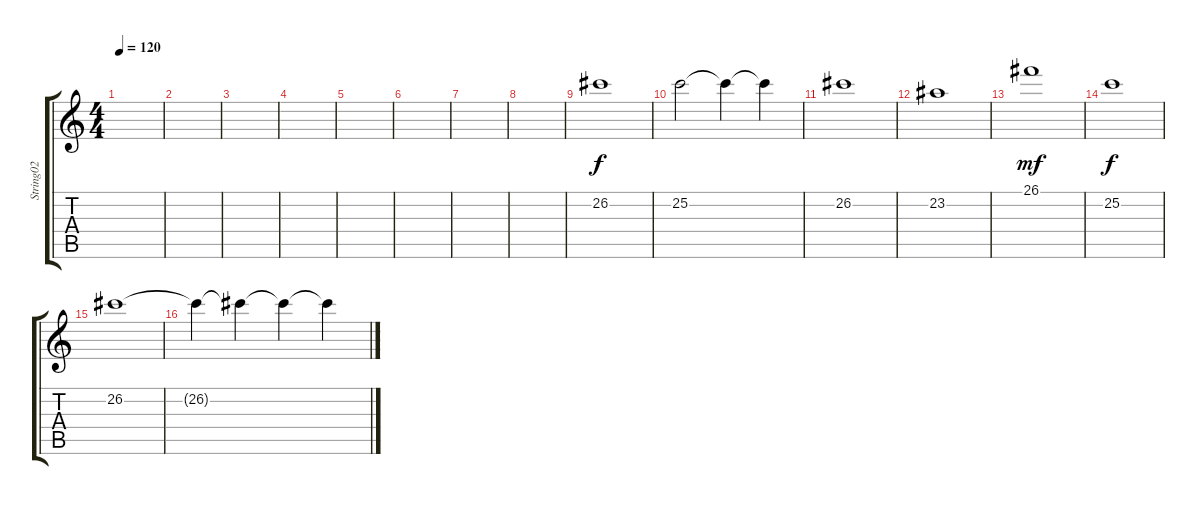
\track ("String02" "String02") {instrument tremolostrings}
\staff {score tabs}
\tuning (E4 B3 G3 D3 A2 E2) {hide}
\ts (4 4)
\tempo 120
\clef g2
\ks c
|
|
|
|
|
|
|
|
26.2.1{dy f instrument synthstrings1} |
25.2.2 25.2{t}.4 25.2{t}.4 |
26.2.1 |
23.2.1 |
26.1.1{dy mf} |
25.2.1{dy f} |
26.2.1 |
26.2{t}.4 26.2{t}.4 26.2{t}.4 26.2{t}.4
